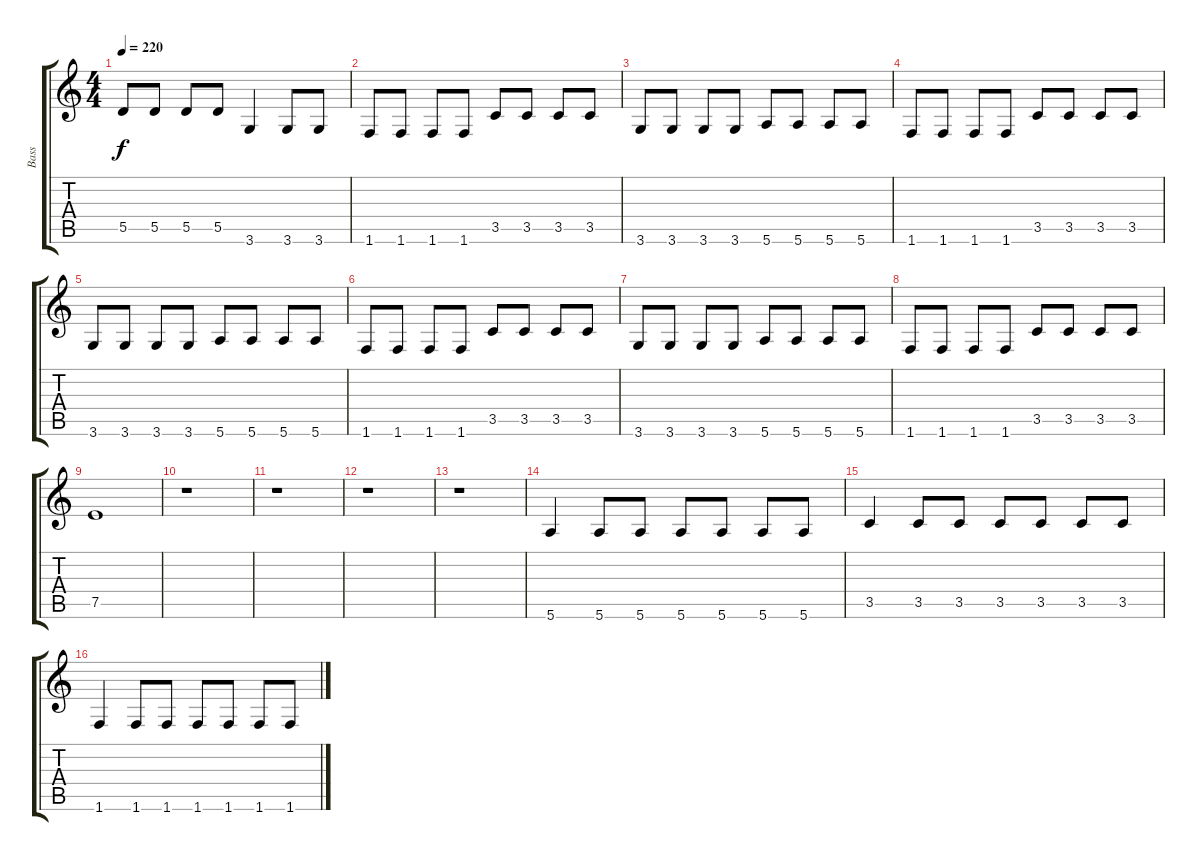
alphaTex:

\track ("Bass" "Bass") {instrument electricbasspick}
\staff {score tabs}
\tuning (E4 B3 G3 D3 A2 E2) {hide}
\ts (4 4)
\tempo 220
\clef g2
\ks c
5.5.8{dy f} 5.5.8 5.5.8 5.5.8 3.6.4 3.6.8 3.6.8 |
1.6.8 1.6.8 1.6.8 1.6.8 3.5.8 3.5.8 3.5.8 3.5.8 |
3.6.8 3.6.8 3.6.8 3.6.8 5.6.8 5.6.8 5.6.8 5.6.8 |
1.6.8 1.6.8 1.6.8 1.6.8 3.5.8 3.5.8 3.5.8 3.5.8 |
3.6.8 3.6.8 3.6.8 3.6.8 5.6.8 5.6.8 5.6.8 5.6.8 |
1.6.8 1.6.8 1.6.8 1.6.8 3.5.8 3.5.8 3.5.8 3.5.8 |
3.6.8 3.6.8 3.6.8 3.6.8 5.6.8 5.6.8 5.6.8 5.6.8 |
1.6.8 1.6.8 1.6.8 1.6.8 3.5.8 3.5.8 3.5.8 3.5.8 |
7.5.1 |
r.1 |
r.1 |
r.1 |
r.1 |
5.6.4 5.6.8 5.6.8 5.6.8 5.6.8 5.6.8 5.6.8 |
3.5.4 3.5.8 3.5.8 3.5.8 3.5.8 3.5.8 3.5.8 |
1.6.4 1.6.8 1.6.8 1.6.8 1.6.8 1.6.8 1.6.8
